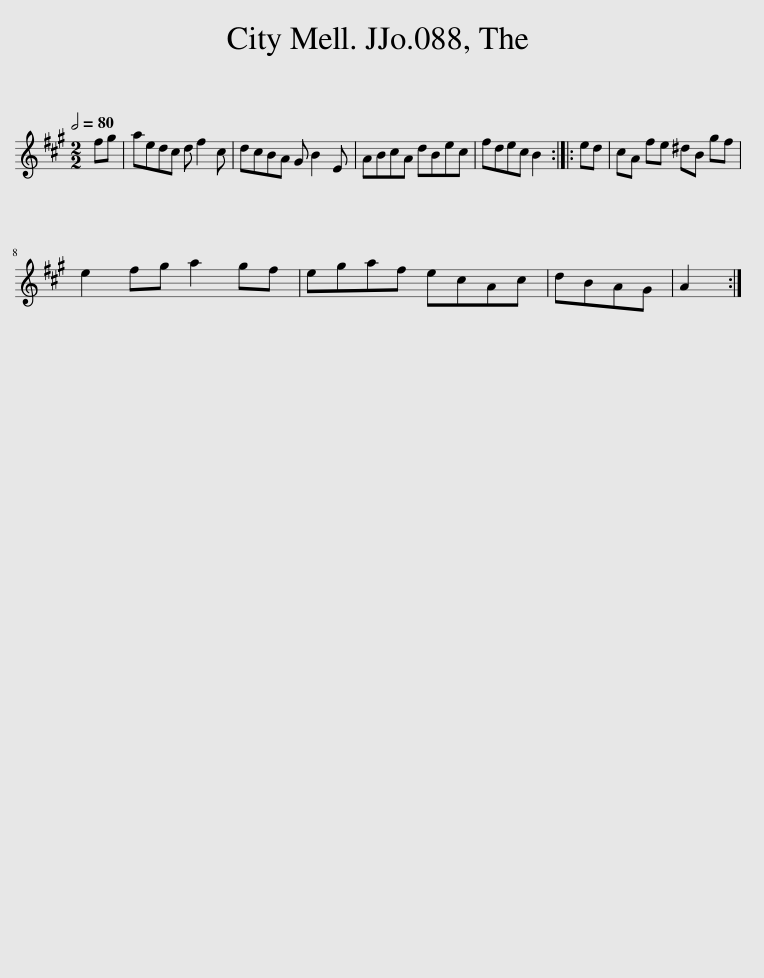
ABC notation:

X:1
L:1/8
Q:1/2=80
M:2/2
I:linebreak $
K:A
V:1 treble
V:1
 fg | aedc d f2 c | dcBA G B2 E | ABcA dBec | fdec B2 :: %5
 ed | cA fe ^dB gf |$ e2 fg a2 gf | egaf ecAc | dBAG | %10
 A2 :| %11
